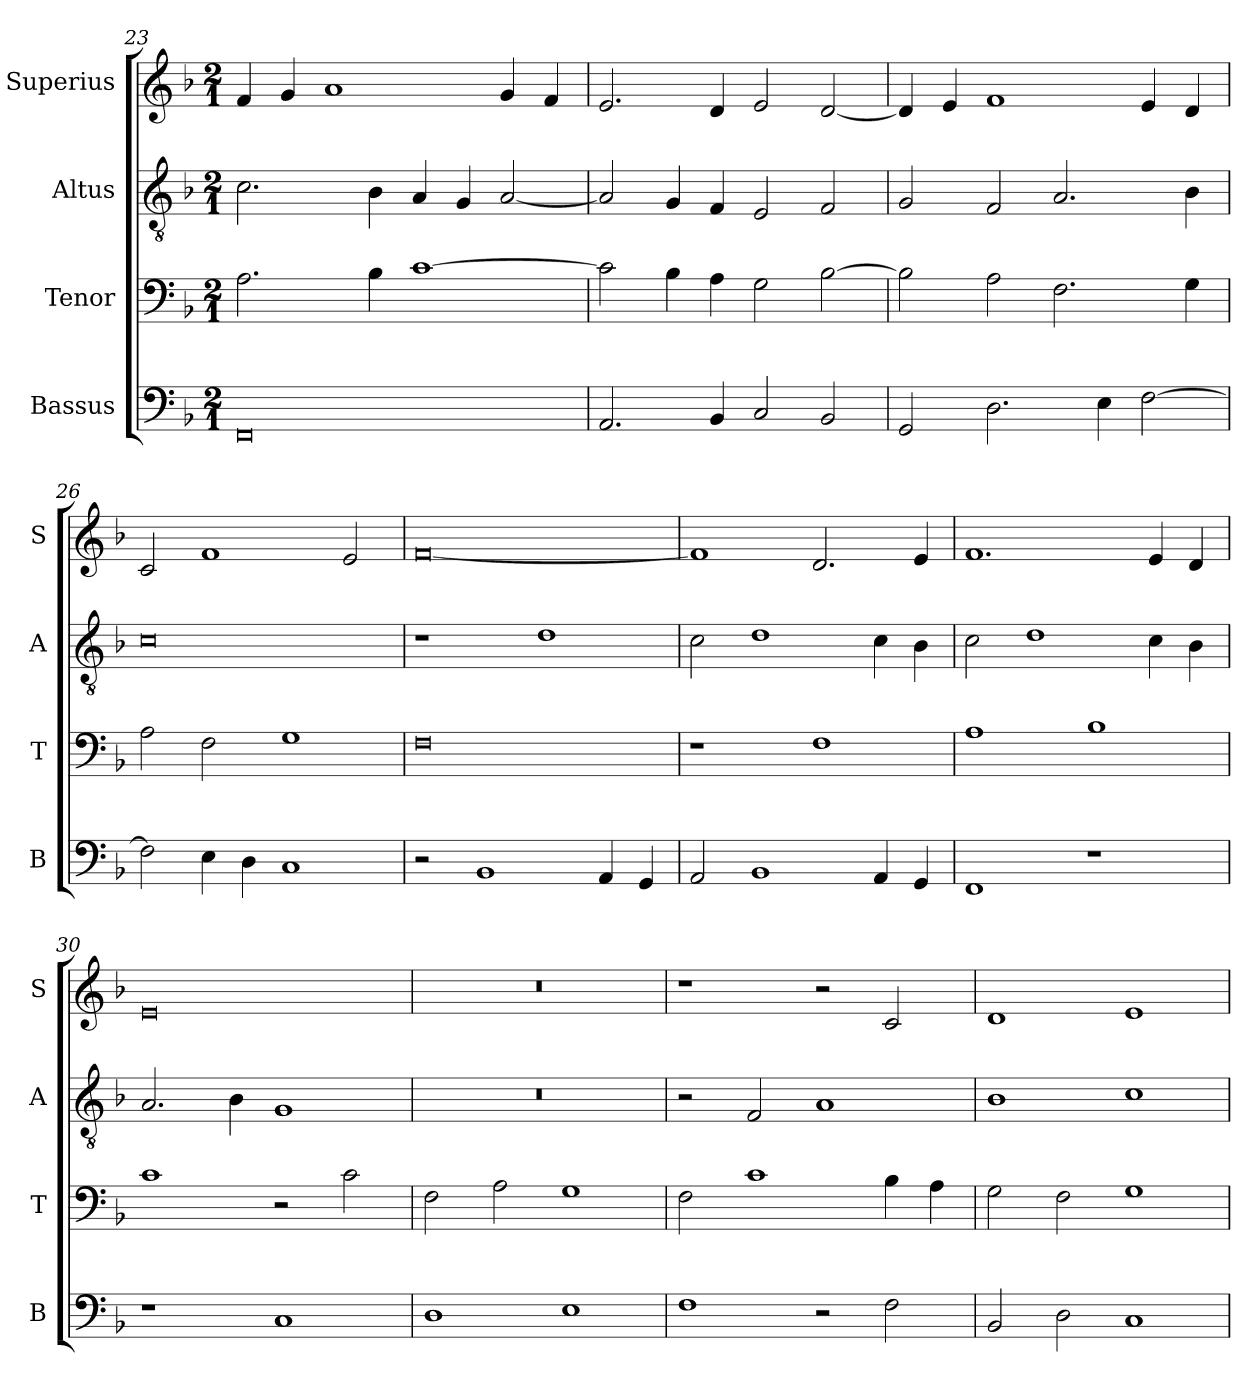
**kern	**kern	**kern	**kern
*part4	*part3	*part2	*part1
*staff4	*staff3	*staff2	*staff1
*I"Bassus	*I"Tenor	*I"Altus	*I"Superius
*I'B	*I'T	*I'A	*I'S
*clefF4	*clefF4	*clefGv2	*clefG2
*k[b-]	*k[b-]	*k[b-]	*k[b-]
*F:	*F:	*F:	*F:
*M2/1	*M2/1	*M2/1	*M2/1
=23	=23	=23	=23
0FF	2.A	2.c	4f
.	.	.	4g
.	.	.	1a
.	4B-	4B-	.
.	[1c	4A	.
.	.	4G	.
.	.	[2A	4g
.	.	.	4f
=24	=24	=24	=24
2.AA	2c]	2A]	2.e
.	4B-	4G	.
4BB-	4A	4F	4d
2C	2G	2E	2e
2BB-	[2B-	2F	[2d
=25	=25	=25	=25
2GG	2B-]	2G	4d]
.	.	.	4e
2.D	2A	2F	1f
.	2.F	2.A	.
4E	.	.	.
[2F	.	.	4e
.	4G	4B-	4d
=26	=26	=26	=26
2F]	2A	0c	2c
4E	2F	.	1f
4D	.	.	.
1C	1G	.	.
.	.	.	2e
=27	=27	=27	=27
2r	0F	1r	[0f
1BB-	.	.	.
.	.	1d	.
4AA	.	.	.
4GG	.	.	.
=28	=28	=28	=28
2AA	1r	2c	1f]
1BB-	.	1d	.
.	1F	.	2.d
4AA	.	4c	.
4GG	.	4B-	4e
=29	=29	=29	=29
1FF	1A	2c	1.f
.	.	1d	.
1r	1B-	.	.
.	.	4c	4e
.	.	4B-	4d
=30	=30	=30	=30
1r	1c	2.A	0e
.	.	4B-	.
1C	2r	1G	.
.	2c	.	.
=31	=31	=31	=31
1D	2F	0r	0r
.	2A	.	.
1E	1G	.	.
=32	=32	=32	=32
1F	2F	2r	1r
.	1c	2F	.
2r	.	1A	2r
2F	4B-	.	2c
.	4A	.	.
=33	=33	=33	=33
2BB-	2G	1B-	1d
2D	2F	.	.
1C	1G	1c	1e
=	=	=	=
*-	*-	*-	*-
